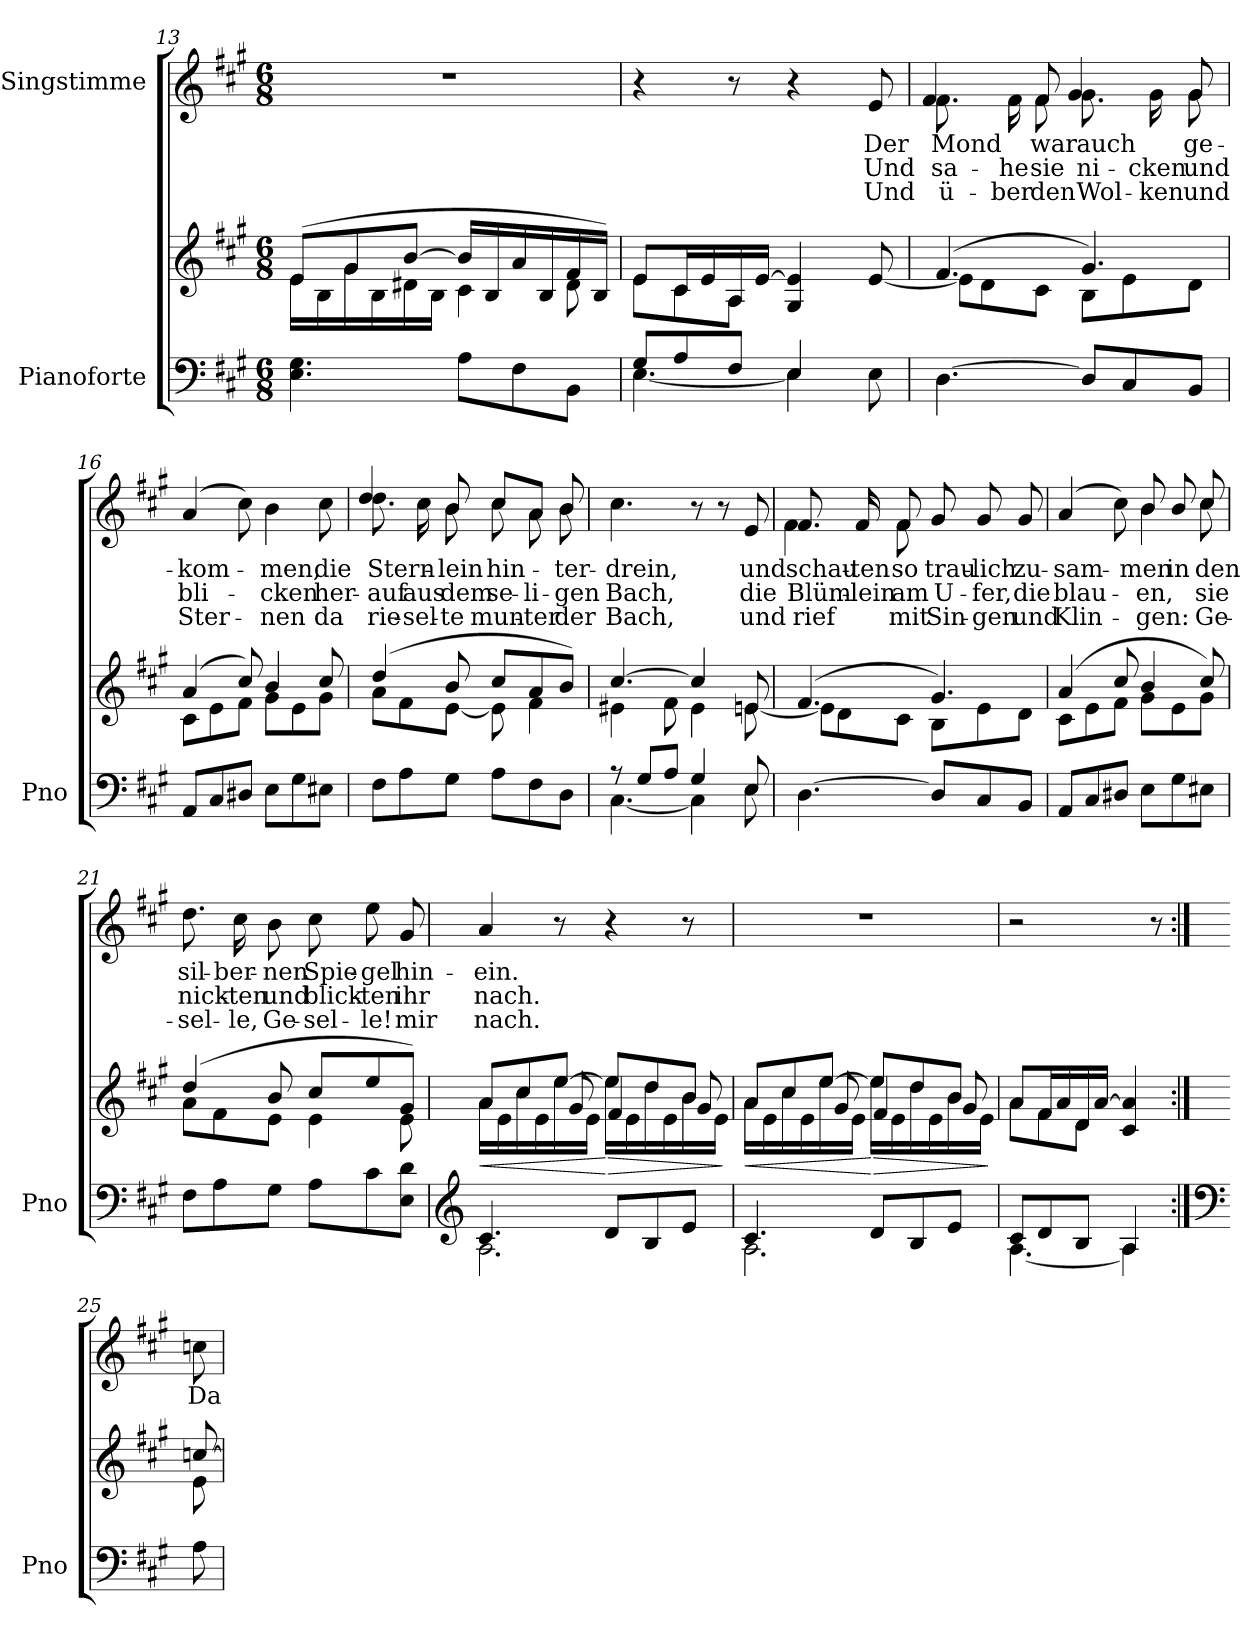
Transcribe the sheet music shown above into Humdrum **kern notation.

**kern	**kern	**dynam	**kern	**text	**text	**text
*part2	*part2	*part2	*part1	*part1	*part1	*part1
*staff3	*staff2	*staff2/3	*staff1	*staff1	*staff1	*staff1
*I"Pianoforte	*	*	*I"Singstimme	*	*	*
*I'Pno	*	*	*	*	*	*
*clefF4	*clefG2	*	*clefG2	*	*	*
*k[f#c#g#]	*k[f#c#g#]	*	*k[f#c#g#]	*	*	*
*M6/8	*M6/8	*	*M6/8	*	*	*
=13	=13	=13	=13	=13	=13	=13
*	*^	*	*	*	*	*
4.E\ 4.G#\	(8e/L	16e\LL	.	2.r	.	.	.
.	.	16B\	.	.	.	.	.
.	8g#/	16g#\	.	.	.	.	.
.	.	16B\	.	.	.	.	.
.	[8b/J	16d#X\	.	.	.	.	.
.	.	16B\JJ	.	.	.	.	.
8A\L	16b/LL]	4c#\	.	.	.	.	.
.	16B/	.	.	.	.	.	.
8F#\	16a/	.	.	.	.	.	.
.	16B/	.	.	.	.	.	.
8BB\J	16f#/	8d#\	.	.	.	.	.
.	16B/JJ)	.	.	.	.	.	.
=14	=14	=14	=14	=14	=14	=14	=14
*^	*	*	*	*	*	*	*
8G#/L	[4.E\	8e/L	8e\L	.	4r	.	.	.
8A/	.	16c#/L	8c#\	.	.	.	.	.
.	.	16e/	.	.	.	.	.	.
8F#/J	.	16A/	8A\J	.	8r	.	.	.
.	.	[16e/JJ	.	.	.	.	.	.
4E/	4E\]	4G#/ 4e/]	8ryy	.	4r	.	.	.
.	.	.	4ryy	.	.	.	.	.
!	!	!	!	!	!	!LO:LY:b	!LO:LY:b	!LO:LY:b
8E\	8ryy	[<8e/	.	.	8e/	Der	Und	Und
!!LO:LB:g=z
=15	=15	=15	=15	=15	=15	=15	=15	=15
!	!	!	!	!	!LO:N:head=solid	!LO:LY:b	!LO:LY:b	!LO:LY:b
*v	*v	*	*	*	*^	*	*	*
[4.D\	(4.f#/	8e\L]	.	8.f#\	4f#/	Mond	sa-	ü-
.	.	8d\	.	.	.	.	.	.
!	!	!	!	!	!	!	!LO:LY:b	!LO:LY:b
.	.	.	.	16f#\	.	.	-he	-ber
!	!	!	!	!	!	!LO:LY:b	!LO:LY:b	!LO:LY:b
.	.	8c#\J	.	8f#\	8f#/	war	sie	den
!	!	!	!	!LO:N:head=solid	!	!LO:LY:b	!LO:LY:b	!LO:LY:b
8D/L]	4.g#/)	8B\L	.	8.g#\	4g#/	auch	ni-	Wol-
8C#/	.	8e\	.	.	.	.	.	.
!	!	!	!	!	!	!	!LO:LY:b	!LO:LY:b
.	.	.	.	16g#\	.	.	-cken	-ken
!	!	!	!	!	!	!LO:LY:b	!LO:LY:b	!LO:LY:b
8BB/J	.	8d\J	.	8g#\	8g#/	ge-	und	und
=16	=16	=16	=16	=16	=16	=16	=16	=16
!	!	!	!	!	!	!LO:LY:b	!LO:LY:b	!LO:LY:b
*	*	*	*	*v	*v	*	*	*
8AA/L	(4a/	8c#\L	.	(4a/	-kom-	bli-	Ster-
8C#/	.	8e\	.	.	.	.	.
8D#X/J	8cc#/)	8f#\J	.	8cc#\)	.	.	.
!	!	!	!	!	!LO:LY:b	!LO:LY:b	!LO:LY:b
8E\L	4b/	8g#\L	.	4b\	-men,	-cken	-nen
8G#\	.	8e\	.	.	.	.	.
!	!	!	!	!	!LO:LY:b	!LO:LY:b	!LO:LY:b
8E#X\J	8cc#/	8g#\J	.	8cc#\	die	her-	da
=17	=17	=17	=17	=17	=17	=17	=17
!	!	!	!	!LO:N:head=solid	!LO:LY:b	!LO:LY:b	!LO:LY:b
*	*	*	*	*^	*	*	*
8F#\L	(4dd/	8a\L	.	8.dd\	4dd/	Stern-	-auf	rie-
8A\	.	8f#\	.	.	.	.	.	.
!	!	!	!	!	!	!	!LO:LY:b	!LO:LY:b
.	.	.	.	16cc#\	.	.	aus	-sel-
!	!	!	!	!	!	!LO:LY:b	!LO:LY:b	!LO:LY:b
8G#\J	8b/	[8e\J	.	8b\	8b/	-lein	dem	-te
!	!	!	!	!	!	!LO:LY:b	!LO:LY:b	!LO:LY:b
8A\L	8cc#/L	8e\]	.	8cc#\	8cc#/L	hin-	se-	mun-
!	!	!	!	!	!	!	!LO:LY:b	!LO:LY:b
8F#\	8a/	4f#\	.	8a\	8a/J	.	-li-	-ter
!	!	!	!	!	!	!LO:LY:b	!LO:LY:b	!LO:LY:b
8D\J	8b/J)	.	.	8b\	8b/	-ter-	-gen	der
!!LO:PB:g=z
=18	=18	=18	=18	=18	=18	=18	=18	=18
*^	*	*	*	*	*	*	*	*
!	!	!	!	!	!	!	!LO:LY:b	!LO:LY:b	!LO:LY:b
*	*	*	*	*	*v	*v	*	*	*
8r	[4.C#\	[4.cc#/	4e#X\	.	4.cc#\	-drein,	Bach,	Bach,
8G#/L	.	.	.	.	.	.	.	.
8A/J	.	.	8f#\	.	.	.	.	.
4G#/	4C#\]	4cc#/]	4e#\	.	8r	.	.	.
.	.	.	.	.	8r	.	.	.
!	!	!	!	!	!	!LO:LY:b	!LO:LY:b	!LO:LY:b
8E/	8E\	8en/	[8e\	.	8e/	und	die	und
=19	=19	=19	=19	=19	=19	=19	=19	=19
!	!	!	!	!	!LO:N:head=solid	!LO:LY:b	!LO:LY:b	!LO:LY:b
*v	*v	*	*	*	*^	*	*	*
[4.D\	(4.f#/	8e\L]	.	8.f#/	4f#\	schau-	Blüm-	rief
.	.	8d\	.	.	.	.	.	.
!	!	!	!	!	!	!LO:LY:b	!LO:LY:b	!
.	.	.	.	16f#/	.	-ten	-lein	.
!	!	!	!	!	!	!LO:LY:b	!LO:LY:b	!LO:LY:b
.	.	8c#\J	.	8f#/	8f#\	so	am	mit
!	!	!	!	!	!	!LO:LY:b	!LO:LY:b	!LO:LY:b
8D/L]	4.g#/)	8B\L	.	8g#/	4.ryy	trau-	U-	Sin-
!	!	!	!	!	!	!LO:LY:b	!LO:LY:b	!LO:LY:b
8C#/	.	8e\	.	8g#/	.	-lich	-fer,	-gen
!	!	!	!	!	!	!LO:LY:b	!LO:LY:b	!LO:LY:b
8BB/J	.	8d\J	.	8g#/	.	zu-	die	und
=20	=20	=20	=20	=20	=20	=20	=20	=20
!	!	!	!	!	!	!LO:LY:b	!LO:LY:b	!LO:LY:b
8AA/L	(4a/	8c#\L	.	(4a/	4ryy	-sam-	blau-	Klin-
8C#/	.	8e\	.	.	.	.	.	.
8D#X/J	8cc#/	8f#\J	.	8cc#\)	8ryy	.	.	.
!	!	!	!	!	!	!LO:LY:b	!LO:LY:b	!LO:LY:b
8E\L	4b/	8g#\L	.	8b/	4b\	-men	-en,	-gen:
!	!	!	!	!	!	!LO:LY:b	!	!
8G#\	.	8e\	.	8b/	.	in	.	.
!	!	!	!	!	!	!LO:LY:b	!LO:LY:b	!LO:LY:b
8E#X\J	8cc#/)	8g#\J	.	8cc#/	8cc#\	den	sie	Ge-
=21	=21	=21	=21	=21	=21	=21	=21	=21
!	!	!	!	!	!	!LO:LY:b	!LO:LY:b	!LO:LY:b
*	*	*	*	*v	*v	*	*	*
8F#\L	(4dd/	8a\L	.	8.dd\	sil-	nick-	-sel-
8A\	.	8f#\	.	.	.	.	.
!	!	!	!	!	!LO:LY:b	!LO:LY:b	!LO:LY:b
.	.	.	.	16cc#\	-ber-	-ten	-le,
!	!	!	!	!	!LO:LY:b	!LO:LY:b	!LO:LY:b
8G#\J	8b/	8e\J	.	8b\	-nen	und	Ge-
!	!	!	!	!	!LO:LY:b	!LO:LY:b	!LO:LY:b
8A\L	8cc#/L	4e\	.	8cc#\	Spie-	blick-	-sel-
!	!	!	!	!	!LO:LY:b	!LO:LY:b	!LO:LY:b
8c#\	8ee/	.	.	8ee\	-gel	-ten	-le!
!	!	!	!	!	!LO:LY:b	!LO:LY:b	!LO:LY:b
8E\ 8d\J	8g#/J)	8e\	.	8g#/	hin-	ihr	mir
*	*v	*v	*	*	*	*	*
!!LO:LB:g=z
=22	=22	=22	=22	=22	=22	=22
*clefG2	*	*	*	*	*	*
*^	*^	*	*	*	*	*
!	!	!	!	!LO:HP:b	!	!LO:LY:b	!LO:LY:b	!LO:LY:b
*	*	*	*^	*	*	*	*	*
4.c#/	2.A\	8a/L	16a\LL	4ryy	<	4a/	-ein.	nach.	nach.
.	.	.	16e\	.	.	.	.	.	.
.	.	8cc#/	16cc#\	.	.	.	.	.	.
.	.	.	16e\	.	.	.	.	.	.
.	.	[8ee/J	16ee\	8g#/	.	8r	.	.	.
.	.	.	16e\JJ	.	.	.	.	.	.
!	!	!	!	!	!LO:HP:n=1:b	!	!	!	!
8d/L	.	8ee/L]	16ee\LL	4f#/	[ >	4r	.	.	.
.	.	.	16e\	.	.	.	.	.	.
8B/	.	8dd/	16dd\	.	.	.	.	.	.
.	.	.	16e\	.	.	.	.	.	.
8e/J	.	8b/J	16b\	8g#/	.	8r	.	.	.
.	.	.	16e\JJ	.	.	.	.	.	.
*v	*v	*	*	*	*	*	*	*	*
*	*v	*v	*v	*	*	*	*	*
.	.	]	.	.	.	.
=23	=23	=23	=23	=23	=23	=23
*^	*	*	*	*	*	*
!	!	!	!LO:HP:b	!	!	!	!
*	*	*^	*	*	*	*	*
*	*	*	*^	*	*	*	*	*
4.c#/	2.A\	8a/L	16a\LL	4ryy	<	2.r	.	.	.
.	.	.	16e\	.	.	.	.	.	.
.	.	8cc#/	16cc#\	.	.	.	.	.	.
.	.	.	16e\	.	.	.	.	.	.
.	.	[8ee/J	16ee\	8g#/	.	.	.	.	.
.	.	.	16e\JJ	.	.	.	.	.	.
!	!	!	!	!	!LO:HP:n=1:b	!	!	!	!
8d/L	.	8ee/L]	16ee\LL	4f#/	[ >	.	.	.	.
.	.	.	16e\	.	.	.	.	.	.
8B/	.	8dd/	16dd\	.	.	.	.	.	.
.	.	.	16e\	.	.	.	.	.	.
8e/J	.	8b/J	16b\	8g#/	.	.	.	.	.
.	.	.	16e\JJ	.	.	.	.	.	.
*v	*v	*	*	*	*	*	*	*	*
*	*v	*v	*v	*	*	*	*	*
.	.	]	.	.	.	.
=24	=24	=24	=24	=24	=24	=24
*^	*^	*	*	*	*	*
8c#/L	[4.A\	8a/L	8a\L	.	2r	.	.	.
8d/	.	16f#/L	8f#\	.	.	.	.	.
.	.	16a/	.	.	.	.	.	.
8B/J	.	16d/	8d\J	.	.	.	.	.
.	.	[16a/JJ	.	.	.	.	.	.
4A/	4A\]	4c#/ 4a/]	4ryy	.	.	.	.	.
.	.	.	.	.	8r	.	.	.
*v	*v	*	*	*	*	*	*	*
=25:|!	=25:|!	=25:|!	=25:|!	=25:|!	=25:|!	=25:|!	=25:|!
*clefF4	*	*	*	*	*	*	*
!	!	!	!	!	!LO:LY:b	!	!
8A\	[8ccn/	8e\	.	8ccn\	Da	.	.
*	*v	*v	*	*	*	*	*
=	=	=	=	=	=	=
*-	*-	*-	*-	*-	*-	*-
